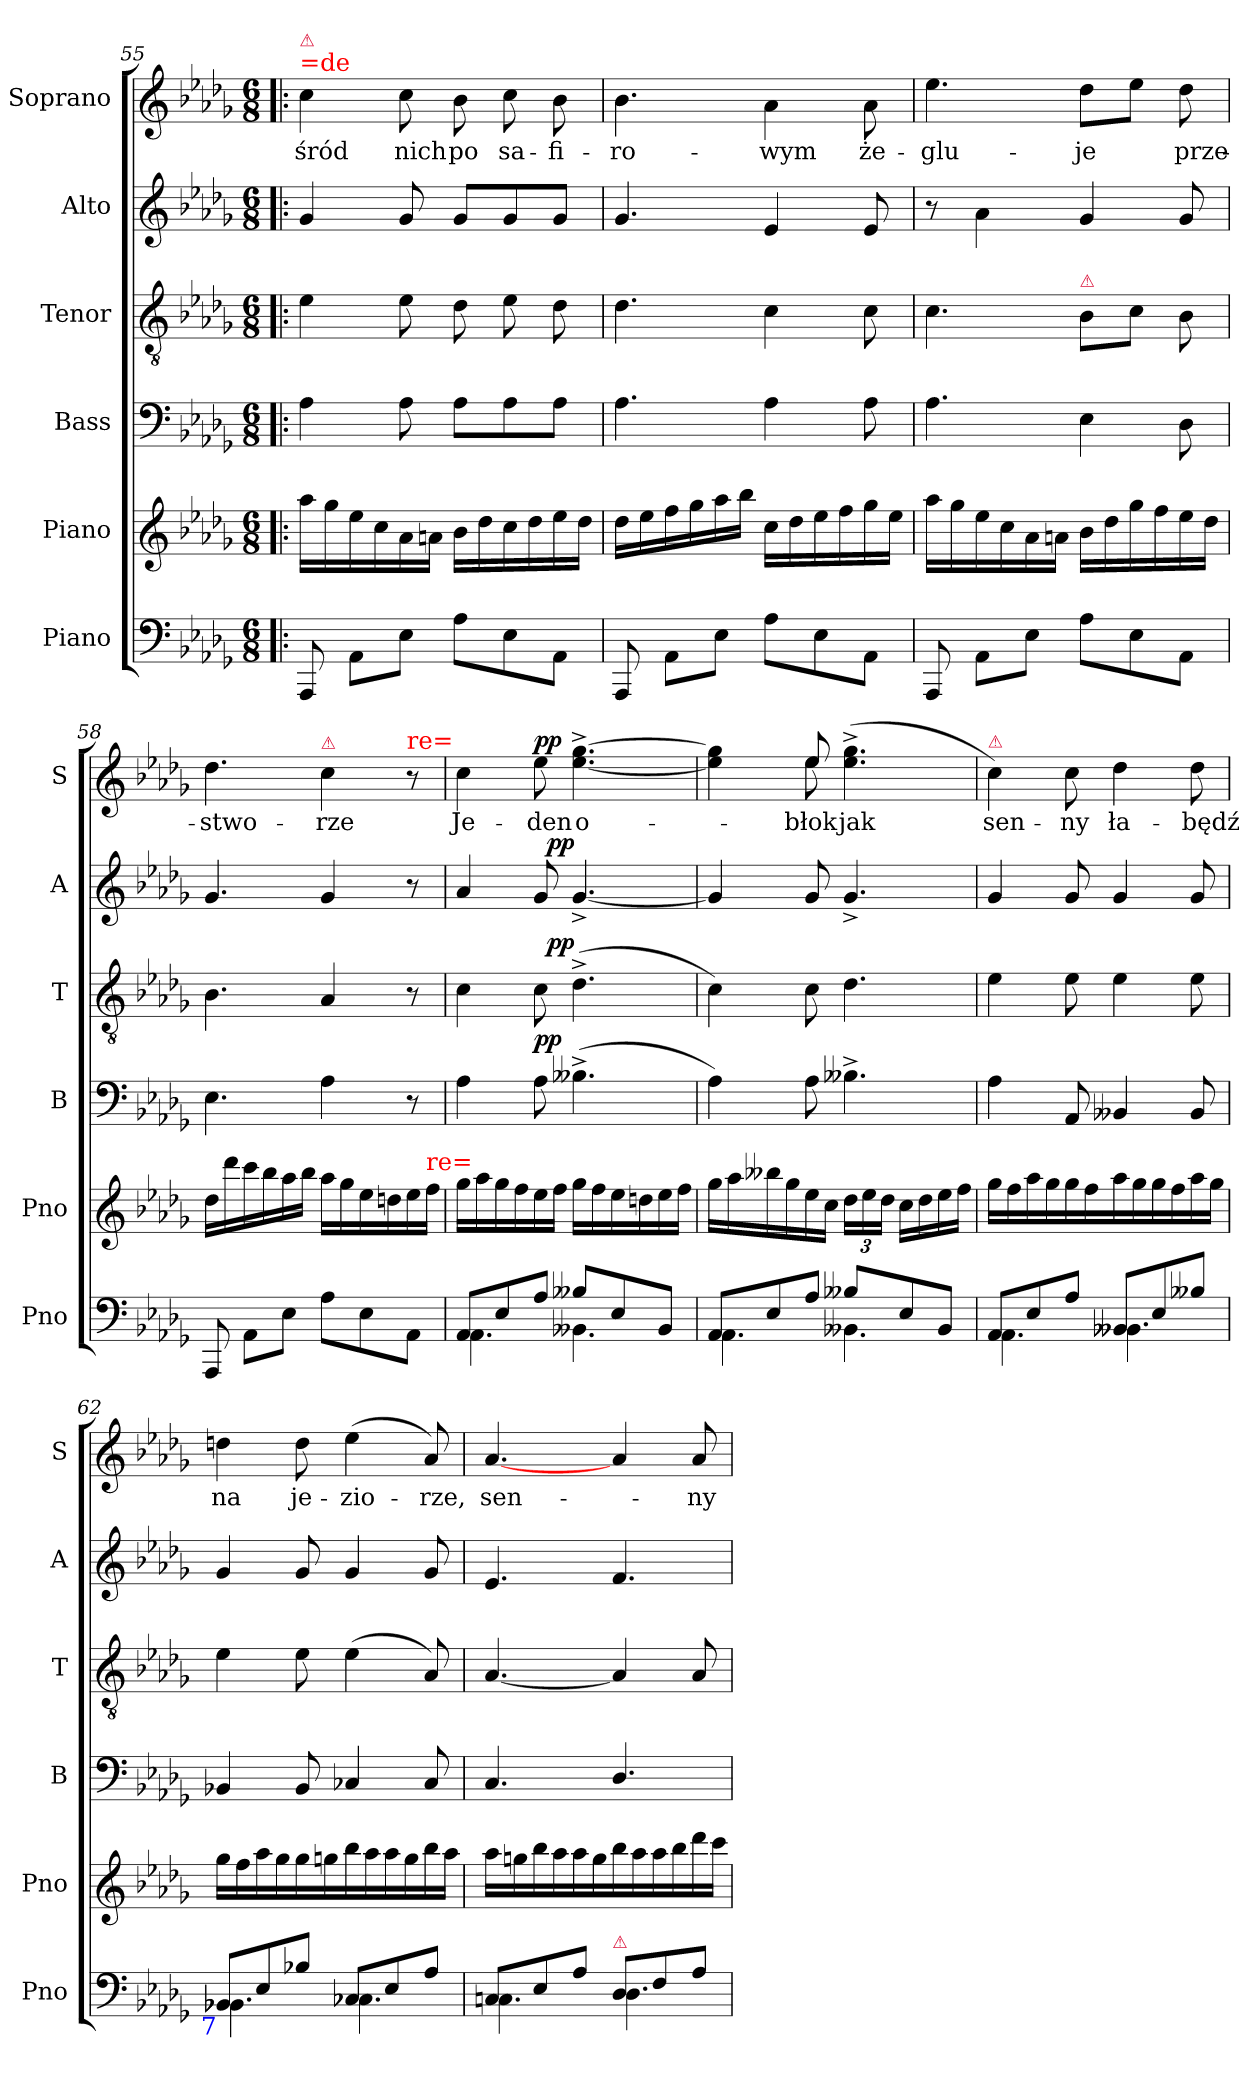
**kern	**kern	**kern	**dynam	**kern	**dynam	**kern	**dynam	**kern	**text	**dynam
*part6	*part5	*part4	*part4	*part3	*part3	*part2	*part2	*part1	*part1	*part1
*staff6	*staff5	*staff4	*staff4	*staff3	*staff3	*staff2	*staff2	*staff1	*staff1	*staff1
*I"Piano	*I"Piano	*I"Bass	*	*I"Tenor	*	*I"Alto	*	*I"Soprano	*	*
*I'Pno	*I'Pno	*I'B	*	*I'T	*	*I'A	*	*I'S	*	*
*clefF4	*clefG2	*clefF4	*	*clefGv2	*	*clefG2	*	*clefG2	*	*
*k[b-e-a-d-g-]	*k[b-e-a-d-g-]	*k[b-e-a-d-g-]	*	*k[b-e-a-d-g-]	*	*k[b-e-a-d-g-]	*	*k[b-e-a-d-g-]	*	*
*D-:	*D-:	*D-:	*	*D-:	*	*D-:	*	*D-:	*	*
*M6/8	*M6/8	*M6/8	*	*M6/8	*	*M6/8	*	*M6/8	*	*
=55!|:	=55!|:	=55!|:	=55!|:	=55!|:	=55!|:	=55!|:	=55!|:	=55!|:	=55!|:	=55!|:
!	!	!	!	!	!	!	!	!LO:TX:a:color=red:t==de	!	!
!	!	!	!	!	!	!	!	!LO:TX:a:color=crimson:t=⚠	!	!
8AAA-/	16aa-\LL	4A-\	.	4e-\	.	4g-/	.	4cc\	śród	.
.	16gg-\	.	.	.	.	.	.	.	.	.
8AA-\L	16ee-\	.	.	.	.	.	.	.	.	.
.	16cc\	.	.	.	.	.	.	.	.	.
8E-\J	16a-\	8A-\	.	8e-\	.	8g-/	.	8cc\	nich	.
.	16an\JJ	.	.	.	.	.	.	.	.	.
8A-\L	16b-\LL	8A-\L	.	8d-\	.	8g-/L	.	8b-\	po	.
.	16dd-\	.	.	.	.	.	.	.	.	.
8E-\	16cc\	8A-\	.	8e-\	.	8g-/	.	8cc\	sa-	.
.	16dd-\	.	.	.	.	.	.	.	.	.
8AA-\J	16ee-\	8A-\J	.	8d-\	.	8g-/J	.	8b-\	-fi-	.
.	16dd-\JJ	.	.	.	.	.	.	.	.	.
=56	=56	=56	=56	=56	=56	=56	=56	=56	=56	=56
8AAA-/	16dd-\LL	4.A-\	.	4.d-\	.	4.g-/	.	4.b-\	-ro-	.
.	16ee-\	.	.	.	.	.	.	.	.	.
8AA-\L	16ff\	.	.	.	.	.	.	.	.	.
.	16gg-\	.	.	.	.	.	.	.	.	.
8E-\J	16aa-\	.	.	.	.	.	.	.	.	.
.	16bb-\JJ	.	.	.	.	.	.	.	.	.
8A-\L	16cc\LL	4A-\	.	4c\	.	4e-/	.	4a-\	-wym	.
.	16dd-\	.	.	.	.	.	.	.	.	.
8E-\	16ee-\	.	.	.	.	.	.	.	.	.
.	16ff\	.	.	.	.	.	.	.	.	.
8AA-\J	16gg-\	8A-\	.	8c\	.	8e-/	.	8a-\	że-	.
.	16ee-\JJ	.	.	.	.	.	.	.	.	.
=57	=57	=57	=57	=57	=57	=57	=57	=57	=57	=57
8AAA-/	16aa-\LL	4.A-\	.	4.c\	.	8r	.	4.ee-\	-glu-	.
.	16gg-\	.	.	.	.	.	.	.	.	.
8AA-\L	16ee-\	.	.	.	.	4a-\	.	.	.	.
.	16cc\	.	.	.	.	.	.	.	.	.
8E-\J	16a-\	.	.	.	.	.	.	.	.	.
.	16an\JJ	.	.	.	.	.	.	.	.	.
!	!	!	!	!LO:TX:a:color=crimson:t=⚠	!	!	!	!	!	!
8A-\L	16b-\LL	4E-\	.	8B-\L	.	4g-/	.	8dd-\L	-je	.
.	16dd-\	.	.	.	.	.	.	.	.	.
8E-\	16gg-\	.	.	8c\J	.	.	.	8ee-\J	.	.
.	16ff\	.	.	.	.	.	.	.	.	.
8AA-\J	16ee-\	8D-\	.	8B-\	.	8g-/	.	8dd-\	prze-	.
.	16dd-\JJ	.	.	.	.	.	.	.	.	.
=58	=58	=58	=58	=58	=58	=58	=58	=58	=58	=58
8AAA-/	16dd-\LL	4.E-\	.	4.B-\	.	4.g-/	.	4.dd-\	-stwo-	.
.	16ddd-\	.	.	.	.	.	.	.	.	.
8AA-\L	16ccc\	.	.	.	.	.	.	.	.	.
.	16bb-\	.	.	.	.	.	.	.	.	.
8E-\J	16aa-\	.	.	.	.	.	.	.	.	.
.	16bb-\JJ	.	.	.	.	.	.	.	.	.
!	!	!	!	!	!	!	!	!LO:TX:a:color=crimson:t=⚠	!	!
8A-\L	16aa-\LL	4A-\	.	4A-/	.	4g-/	.	4cc\	-rze	.
.	16gg-\	.	.	.	.	.	.	.	.	.
8E-\	16ee-\	.	.	.	.	.	.	.	.	.
.	16ddn\	.	.	.	.	.	.	.	.	.
!	!	!	!	!	!	!	!	!LO:TX:a:color=red:t=re=	!	!
8AA-\J	16ee-\	8r	.	8r	.	8r	.	8r	.	.
!	!LO:TX:a:color=red:t=re=	!	!	!	!	!	!	!	!	!
.	16ff\JJ	.	.	.	.	.	.	.	.	.
=59	=59	=59	=59	=59	=59	=59	=59	=59	=59	=59
*^	*	*	*	*	*	*	*	*	*	*
8AA-/L	4.AA-\	16gg-\LL	4A-\	.	4c\	.	4a-/	.	4cc\	Je-	.
.	.	16aa-\	.	.	.	.	.	.	.	.	.
8E-/	.	16gg-\	.	.	.	.	.	.	.	.	.
.	.	16ff\	.	.	.	.	.	.	.	.	.
!	!	!	!	!LO:DY:a	!	!	!	!	!	!	!LO:DY:a
8A-/J	.	16ee-\	8A-\	pp	8c\	.	8g-/	.	8ee-\	-den	pp
.	.	16ff\JJ	.	.	.	.	.	.	.	.	.
!	!	!	!	!	!	!LO:DY:a:rj	!	!LO:DY:a:rj	!	!	!
8B--X/L	4.BB--X\	16gg-\LL	(4.B--X^\	.	(4.d-^\	pp	[4.g-^/	pp	[4.ee-^\ [4.gg-^\	o-	.
.	.	16ff\	.	.	.	.	.	.	.	.	.
8E-/	.	16ee-\	.	.	.	.	.	.	.	.	.
.	.	16ddn\	.	.	.	.	.	.	.	.	.
8BB--/J	.	16ee-\	.	.	.	.	.	.	.	.	.
.	.	16ff\JJ	.	.	.	.	.	.	.	.	.
=60	=60	=60	=60	=60	=60	=60	=60	=60	=60	=60	=60
*	*	*	*	*	*	*	*	*	*^	*	*
8AA-/L	4.AA-\	16gg-\LL	4A-\)	.	4c\)	.	4g-/]	.	4ee-]\ 4gg-]\	4ryy	.	.
.	.	16aa-\	.	.	.	.	.	.	.	.	.	.
8E-/	.	16bb--X\	.	.	.	.	.	.	.	.	.	.
.	.	16gg-\	.	.	.	.	.	.	.	.	.	.
8A-/J	.	16ee-\	8A-\	.	8c\	.	8g-/	.	8ee-/	8ee-\	-błok	.
.	.	16cc\JJ	.	.	.	.	.	.	.	.	.	.
8B--X/L	4.BB--X\	24dd-\LL	4.B--X^\	.	4.d-\	.	4.g-^/	.	(4.ee-^\ 4.gg-^\	4.ryy	jak	.
.	.	24ee-\	.	.	.	.	.	.	.	.	.	.
.	.	24dd-\JJ	.	.	.	.	.	.	.	.	.	.
8E-/	.	16cc\LL	.	.	.	.	.	.	.	.	.	.
.	.	16dd-\	.	.	.	.	.	.	.	.	.	.
8BB--/J	.	16ee-\	.	.	.	.	.	.	.	.	.	.
.	.	16ff\JJ	.	.	.	.	.	.	.	.	.	.
*	*	*	*	*	*	*	*	*	*v	*v	*	*
=61	=61	=61	=61	=61	=61	=61	=61	=61	=61	=61	=61
!	!	!	!	!	!	!	!	!	!LO:TX:a:color=crimson:t=⚠	!	!
8AA-/L	4.AA-\	16gg-\LL	4A-\	.	4e-\	.	4g-/	.	4cc\)	sen-	.
.	.	16ff\	.	.	.	.	.	.	.	.	.
8E-/	.	16aa-\	.	.	.	.	.	.	.	.	.
.	.	16gg-\	.	.	.	.	.	.	.	.	.
8A-/J	.	16gg-\	8AA-/	.	8e-\	.	8g-/	.	8cc\	-ny	.
.	.	16ff\	.	.	.	.	.	.	.	.	.
8BB--X/L	4.BB--X\	16aa-\	4BB--X/	.	4e-\	.	4g-/	.	4dd-\	ła-	.
.	.	16gg-\	.	.	.	.	.	.	.	.	.
8E-/	.	16gg-\	.	.	.	.	.	.	.	.	.
.	.	16ff\	.	.	.	.	.	.	.	.	.
8B--X/J	.	16aa-\	8BB--/	.	8e-\	.	8g-/	.	8dd-\	-będź	.
.	.	16gg-\JJ	.	.	.	.	.	.	.	.	.
=62	=62	=62	=62	=62	=62	=62	=62	=62	=62	=62	=62
!LO:TX:b:rj:color=blue:t=7	!	!	!	!	!	!	!	!	!	!	!
8BB-X/L	4.BB-X\	16gg-\LL	4BB-X/	.	4e-\	.	4g-/	.	4ddn\	na	.
.	.	16ff\	.	.	.	.	.	.	.	.	.
8E-/	.	16aa-\	.	.	.	.	.	.	.	.	.
.	.	16gg-\	.	.	.	.	.	.	.	.	.
8B-X/J	.	16gg-\	8BB-/	.	8e-\	.	8g-/	.	8dd\	je-	.
.	.	16ggn\	.	.	.	.	.	.	.	.	.
8C-X/L	4.C-X\	16bb-\	4C-X/	.	(4e-\	.	4g-/	.	(4ee-\	-zio-	.
.	.	16aa-\	.	.	.	.	.	.	.	.	.
8E-/	.	16aa-\	.	.	.	.	.	.	.	.	.
.	.	16gg\	.	.	.	.	.	.	.	.	.
8A-/J	.	16bb-\	8C-/	.	8A-/)	.	8g-/	.	8a-/)	-rze,	.
.	.	16aa-\JJ	.	.	.	.	.	.	.	.	.
=63	=63	=63	=63	=63	=63	=63	=63	=63	=63	=63	=63
8C/L	4.Cn\	16aa-\LL	4.C/	.	[4.A-/	.	4.e-/	.	[4.a-/	sen-	.
.	.	16ggn\	.	.	.	.	.	.	.	.	.
8E-/	.	16bb-\	.	.	.	.	.	.	.	.	.
.	.	16aa-\	.	.	.	.	.	.	.	.	.
8A-/J	.	16aa-\	.	.	.	.	.	.	.	.	.
.	.	16gg\	.	.	.	.	.	.	.	.	.
!LO:TX:a:color=crimson:t=⚠	!	!	!	!	!	!	!	!	!	!	!
8D-/L	4.D-\	16bb-\	4.D-/	.	4A-/]	.	4.f/	.	4a-/	.	.
.	.	16aa-\	.	.	.	.	.	.	.	.	.
8F/	.	16aa-\	.	.	.	.	.	.	.	.	.
.	.	16bb-\	.	.	.	.	.	.	.	.	.
8A-/J	.	16ddd-\	.	.	8A-/	.	.	.	8a-/	-ny	.
.	.	16ccc\JJ	.	.	.	.	.	.	.	.	.
*v	*v	*	*	*	*	*	*	*	*	*	*
=	=	=	=	=	=	=	=	=	=	=
*-	*-	*-	*-	*-	*-	*-	*-	*-	*-	*-
